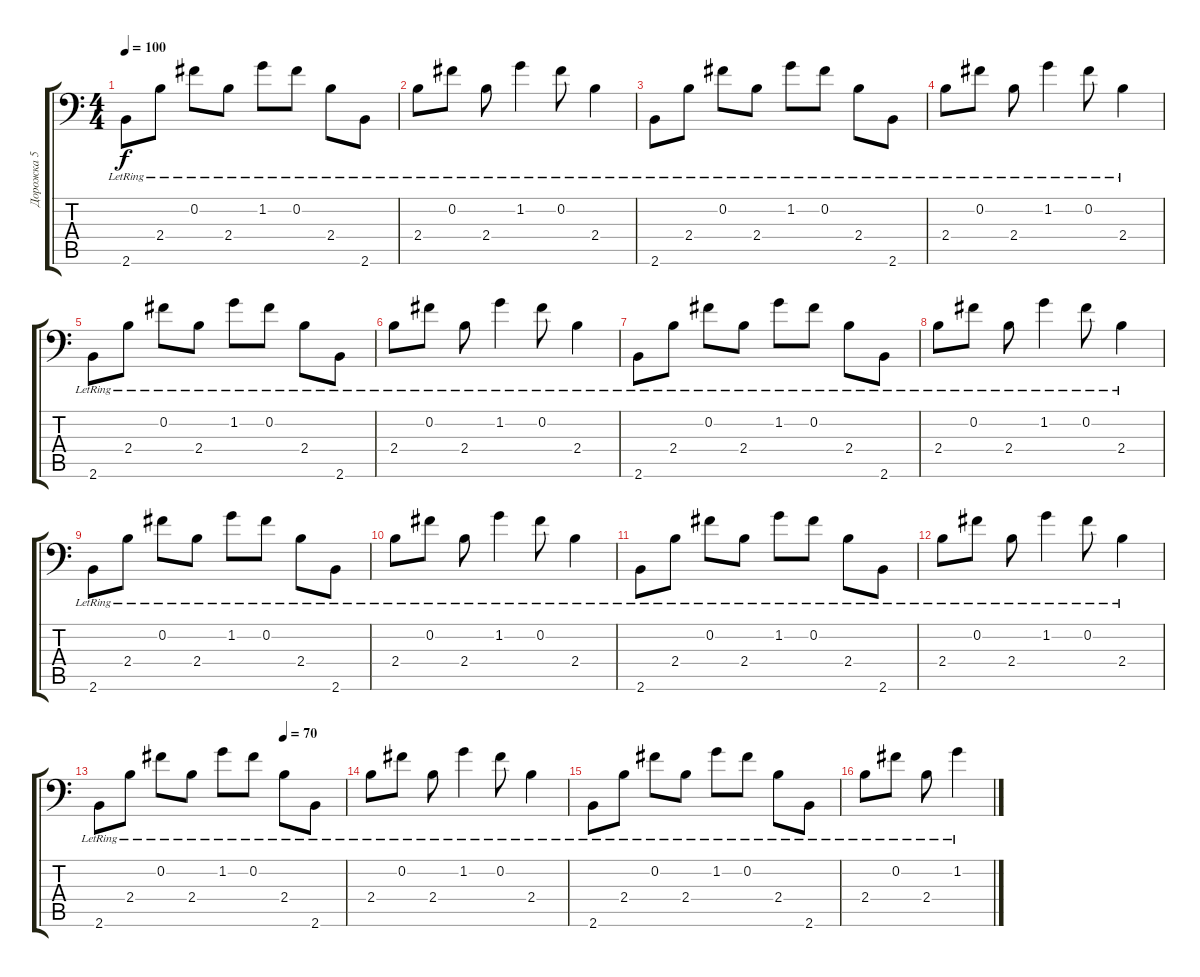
\track ("Дорожка 5" "Дорожка 5") {instrument electricguitarclean}
\staff {score tabs}
\tuning (B3 Gb3 D3 A2 E2 A1) {hide}
\ts (4 4)
\tempo 100
\clef f4
\ks c
2.6{lr}.8{dy f} 2.4{lr}.8 0.2{lr}.8 2.4{lr}.8 1.2{lr}.8 0.2{lr}.8 2.4{lr}.8 2.6{lr}.8 |
2.4{lr}.8 0.2{lr}.8 2.4{lr}.8 1.2{lr}.4 0.2{lr}.8 2.4{lr}.4 |
2.6{lr}.8 2.4{lr}.8 0.2{lr}.8 2.4{lr}.8 1.2{lr}.8 0.2{lr}.8 2.4{lr}.8 2.6{lr}.8 |
2.4{lr}.8 0.2{lr}.8 2.4{lr}.8 1.2{lr}.4 0.2{lr}.8 2.4{lr}.4 |
2.6{lr}.8 2.4{lr}.8 0.2{lr}.8 2.4{lr}.8 1.2{lr}.8 0.2{lr}.8 2.4{lr}.8 2.6{lr}.8 |
2.4{lr}.8 0.2{lr}.8 2.4{lr}.8 1.2{lr}.4 0.2{lr}.8 2.4{lr}.4 |
2.6{lr}.8 2.4{lr}.8 0.2{lr}.8 2.4{lr}.8 1.2{lr}.8 0.2{lr}.8 2.4{lr}.8 2.6{lr}.8 |
2.4{lr}.8 0.2{lr}.8 2.4{lr}.8 1.2{lr}.4 0.2{lr}.8 2.4{lr}.4 |
2.6{lr}.8 2.4{lr}.8 0.2{lr}.8 2.4{lr}.8 1.2{lr}.8 0.2{lr}.8 2.4{lr}.8 2.6{lr}.8 |
2.4{lr}.8 0.2{lr}.8 2.4{lr}.8 1.2{lr}.4 0.2{lr}.8 2.4{lr}.4 |
2.6{lr}.8 2.4{lr}.8 0.2{lr}.8 2.4{lr}.8 1.2{lr}.8 0.2{lr}.8 2.4{lr}.8 2.6{lr}.8 |
2.4{lr}.8 0.2{lr}.8 2.4{lr}.8 1.2{lr}.4 0.2{lr}.8 2.4{lr}.4 |
\tempo (70 0.75)
2.6{lr}.8 2.4{lr}.8 0.2{lr}.8 2.4{lr}.8 1.2{lr}.8 0.2{lr}.8 2.4{lr}.8 2.6{lr}.8 |
2.4{lr}.8 0.2{lr}.8 2.4{lr}.8 1.2{lr}.4 0.2{lr}.8 2.4{lr}.4 |
2.6{lr}.8 2.4{lr}.8 0.2{lr}.8 2.4{lr}.8 1.2{lr}.8 0.2{lr}.8 2.4{lr}.8 2.6{lr}.8 |
2.4{lr}.8 0.2{lr}.8 2.4{lr}.8 1.2{lr}.4
